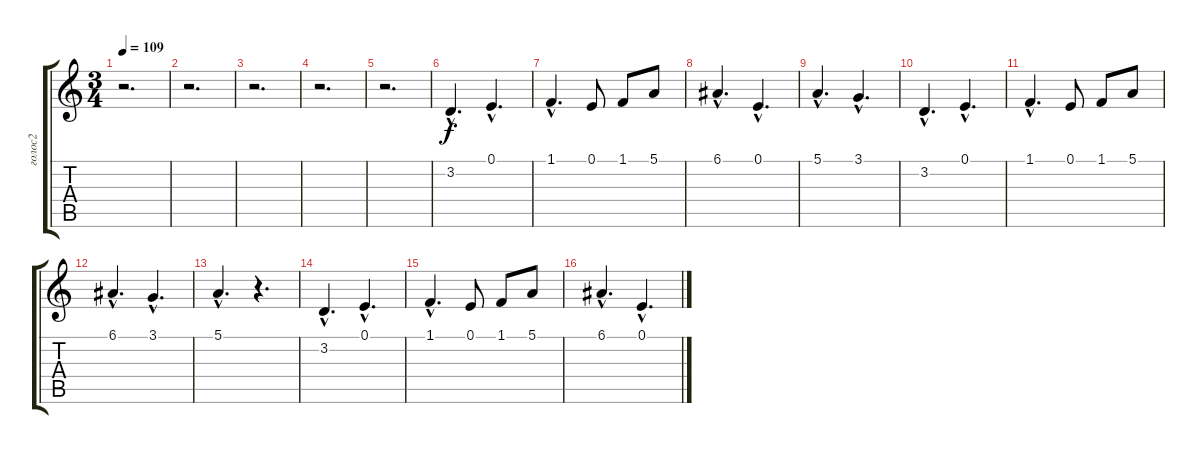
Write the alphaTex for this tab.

\track ("голос2" "голос2") {instrument choiraahs}
\staff {score tabs}
\tuning (E4 B3 G3 D3 A2 E2) {hide}
\ts (3 4)
\tempo 109
\clef g2
\ks c
r.2{d dy f} |
r.2{d} |
r.2{d} |
r.2{d} |
r.2{d} |
3.2{hac}.4{d} 0.1{hac}.4{d} |
1.1{hac}.4{d} 0.1.8 1.1.8 5.1.8 |
6.1{hac}.4{d} 0.1{hac}.4{d} |
5.1{hac}.4{d} 3.1{hac}.4{d} |
3.2{hac}.4{d} 0.1{hac}.4{d} |
1.1{hac}.4{d} 0.1.8 1.1.8 5.1.8 |
6.1{hac}.4{d} 3.1{hac}.4{d} |
5.1{hac}.4{d} r.4{d} |
3.2{hac}.4{d} 0.1{hac}.4{d} |
1.1{hac}.4{d} 0.1.8 1.1.8 5.1.8 |
6.1{hac}.4{d} 0.1{hac}.4{d}
